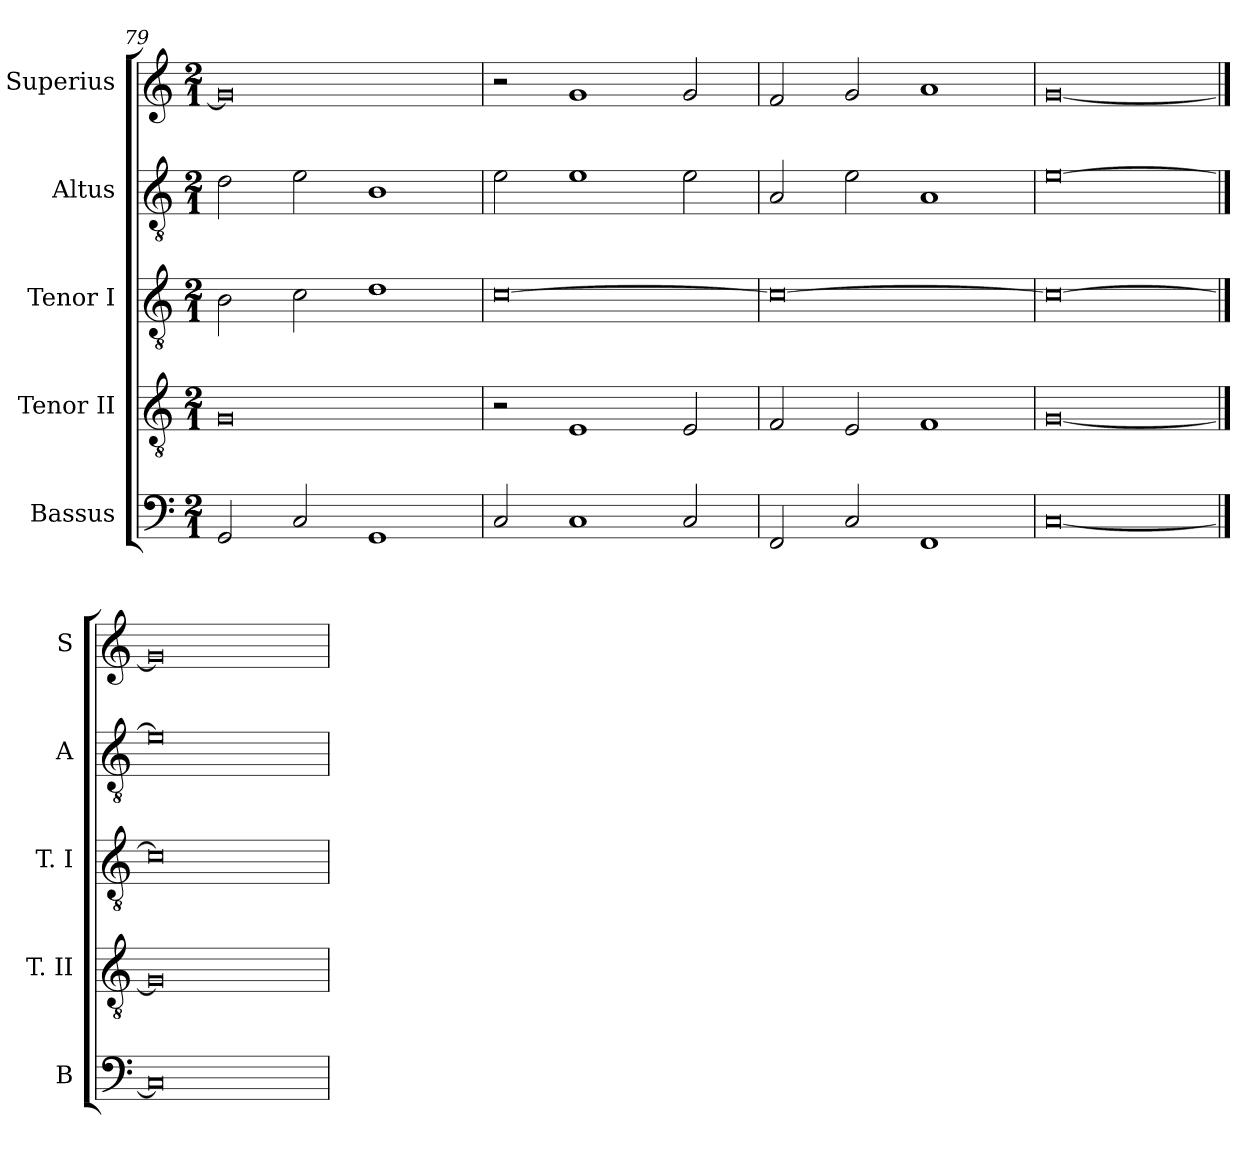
**kern	**kern	**kern	**kern	**kern
*part5	*part4	*part3	*part2	*part1
*staff5	*staff4	*staff3	*staff2	*staff1
*I"Bassus	*I"Tenor II	*I"Tenor I	*I"Altus	*I"Superius
*I'B	*I'T. II	*I'T. I	*I'A	*I'S
*clefF4	*clefGv2	*clefGv2	*clefGv2	*clefG2
*k[]	*k[]	*k[]	*k[]	*k[]
*C:	*C:	*C:	*C:	*C:
*M2/1	*M2/1	*M2/1	*M2/1	*M2/1
=79	=79	=79	=79	=79
2GG	0G	2B	2d	0g]
2C	.	2c	2e	.
1GG	.	1d	1B	.
=80	=80	=80	=80	=80
2C	2r	[0c	2e	2r
1C	1E	.	1e	1g
2C	2E	.	2e	2g
=81	=81	=81	=81	=81
2FF	2F	0c_	2A	2f
2C	2E	.	2e	2g
1FF	1F	.	1A	1a
=82	=82	=82	=82	=82
[0C	[0G	0c_	[0e	[0g
==83	==83	==83	==83	==83
0C]	0G]	0c]	0e]	0g]
=	=	=	=	=
*-	*-	*-	*-	*-
